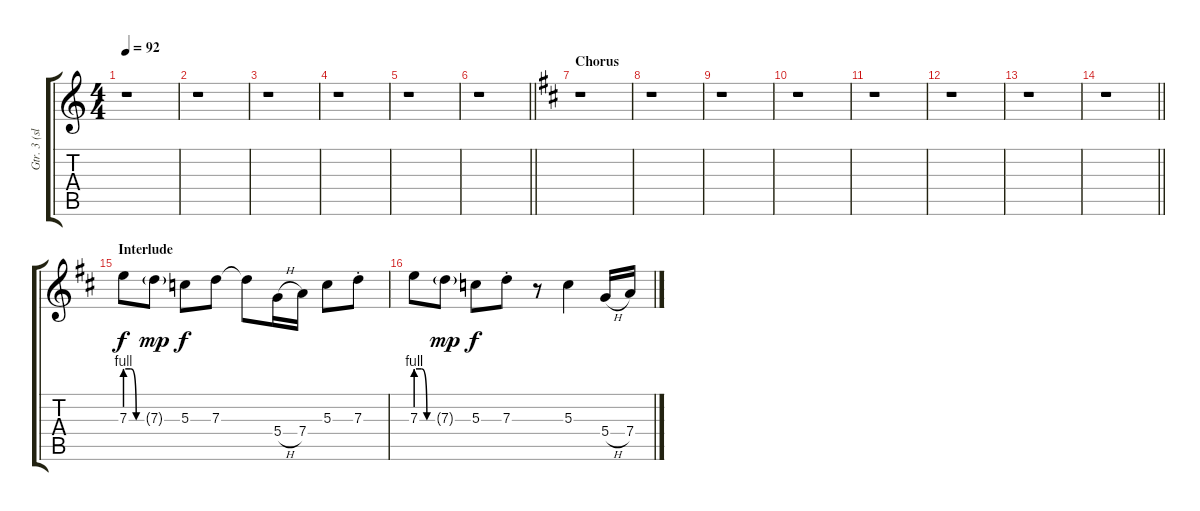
\track ("Gtr. 3 (slight dist.)" "Gtr. 3 (sl") {instrument electricguitarjazz}
\staff {score tabs}
\tuning (E4 B3 G3 D3 A2 E2) {hide}
\ts (4 4)
\tempo 92
\clef g2
\ks c
r.1{dy f} |
r.1 |
r.1 |
r.1 |
r.1 |
\barLineRight lightlight
r.1 |
\section ("" "Chorus")
\ks d
r.1 |
r.1 |
r.1 |
r.1 |
r.1 |
r.1 |
r.1 |
\barLineRight lightlight
r.1 |
\section ("" "Interlude")
7.3{be (custom 0 4 20 4 40 0 60 0)}.8 7.3{g}.8{dy mp} 5.3.8{dy f} 7.3.8 7.3{t}.8 5.4{h}.16 7.4.16 5.3.8 7.3{st}.8 |
7.3{be (custom 0 4 20 4 40 0 60 0)}.8 7.3{g}.8{dy mp} 5.3.8{dy f} 7.3{st}.8 r.8 5.3.4 5.4{h}.16 7.4.16
